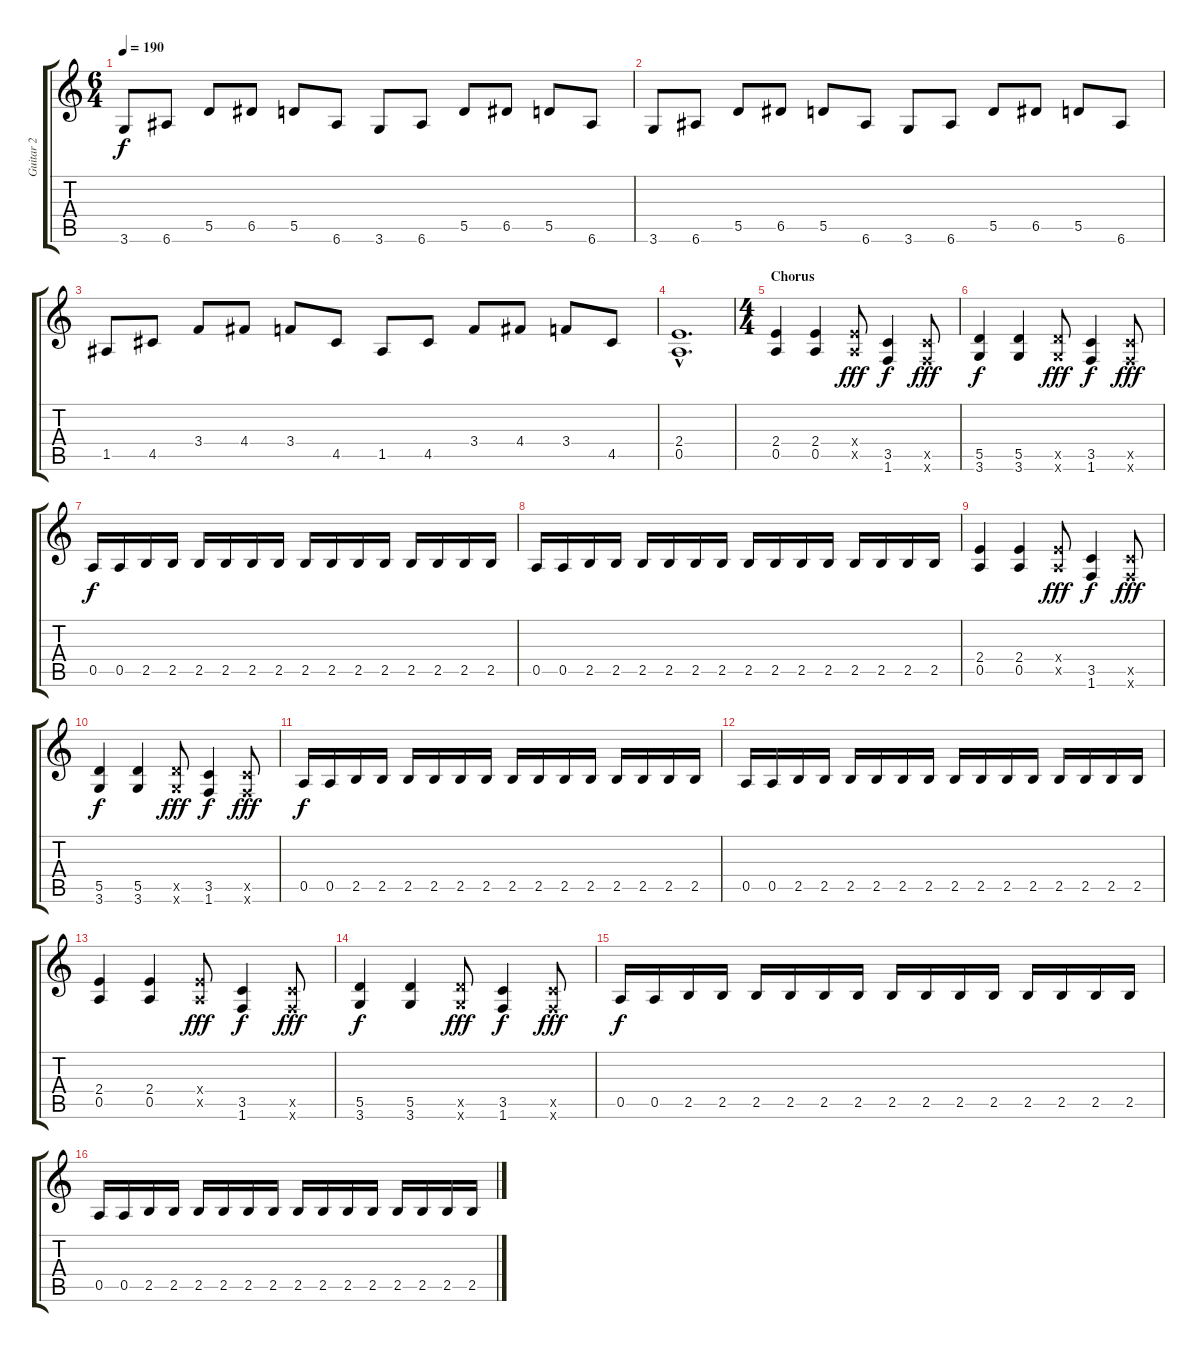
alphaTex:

\track ("Guitar 2" "Guitar 2") {instrument distortionguitar}
\staff {score tabs}
\tuning (E4 B3 G3 D3 A2 E2) {hide}
\ts (6 4)
\tempo 190
\clef g2
\ks c
3.6.8{dy f} 6.6.8 5.5.8 6.5.8 5.5.8 6.6.8 3.6.8 6.6.8 5.5.8 6.5.8 5.5.8 6.6.8 |
3.6.8 6.6.8 5.5.8 6.5.8 5.5.8 6.6.8 3.6.8 6.6.8 5.5.8 6.5.8 5.5.8 6.6.8 |
1.5.8 4.5.8 3.4.8 4.4.8 3.4.8 4.5.8 1.5.8 4.5.8 3.4.8 4.4.8 3.4.8 4.5.8 |
(2.4{hac} 0.5{hac}).1{d} |
\ts (4 4)
\section ("" "Chorus")
(2.4 0.5).4{volume 14} (2.4 0.5).4 (2.4{x} 0.5{x}).8{dy fff} (3.5 1.6).4{dy f} (3.5{x} 1.6{x}).8{dy fff} |
(5.5 3.6).4{dy f} (5.5 3.6).4 (5.5{x} 3.6{x}).8{dy fff} (3.5 1.6).4{dy f} (3.5{x} 1.6{x}).8{dy fff} |
0.5.16{dy f} 0.5.16 2.5.16 2.5.16 2.5.16 2.5.16 2.5.16 2.5.16 2.5.16 2.5.16 2.5.16 2.5.16 2.5.16 2.5.16 2.5.16 2.5.16 |
0.5.16 0.5.16 2.5.16 2.5.16 2.5.16 2.5.16 2.5.16 2.5.16 2.5.16 2.5.16 2.5.16 2.5.16 2.5.16 2.5.16 2.5.16 2.5.16 |
(2.4 0.5).4 (2.4 0.5).4 (2.4{x} 0.5{x}).8{dy fff} (3.5 1.6).4{dy f} (3.5{x} 1.6{x}).8{dy fff} |
(5.5 3.6).4{dy f} (5.5 3.6).4 (5.5{x} 3.6{x}).8{dy fff} (3.5 1.6).4{dy f} (3.5{x} 1.6{x}).8{dy fff} |
0.5.16{dy f} 0.5.16 2.5.16 2.5.16 2.5.16 2.5.16 2.5.16 2.5.16 2.5.16 2.5.16 2.5.16 2.5.16 2.5.16 2.5.16 2.5.16 2.5.16 |
0.5.16 0.5.16 2.5.16 2.5.16 2.5.16 2.5.16 2.5.16 2.5.16 2.5.16 2.5.16 2.5.16 2.5.16 2.5.16 2.5.16 2.5.16 2.5.16 |
(2.4 0.5).4 (2.4 0.5).4 (2.4{x} 0.5{x}).8{dy fff} (3.5 1.6).4{dy f} (3.5{x} 1.6{x}).8{dy fff} |
(5.5 3.6).4{dy f} (5.5 3.6).4 (5.5{x} 3.6{x}).8{dy fff} (3.5 1.6).4{dy f} (3.5{x} 1.6{x}).8{dy fff} |
0.5.16{dy f} 0.5.16 2.5.16 2.5.16 2.5.16 2.5.16 2.5.16 2.5.16 2.5.16 2.5.16 2.5.16 2.5.16 2.5.16 2.5.16 2.5.16 2.5.16 |
0.5.16 0.5.16 2.5.16 2.5.16 2.5.16 2.5.16 2.5.16 2.5.16 2.5.16 2.5.16 2.5.16 2.5.16 2.5.16 2.5.16 2.5.16 2.5.16
